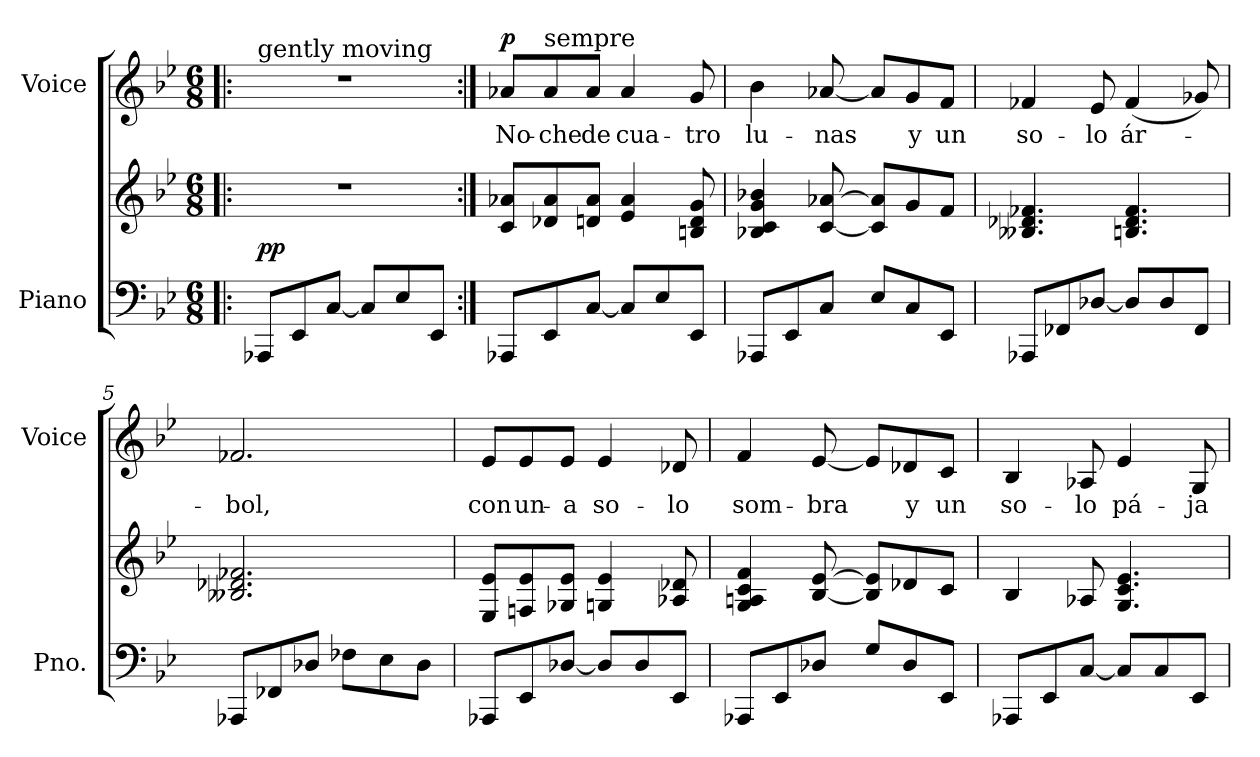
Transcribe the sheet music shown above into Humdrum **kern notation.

**kern	**kern	**dynam	**kern	**text	**dynam
*part2	*part2	*part2	*part1	*part1	*part1
*staff3	*staff2	*staff2/3	*staff1	*staff1	*staff1
*I"Piano	*	*	*I"Voice	*	*
*I'Pno.	*	*	*I'Voice	*	*
!!LO:PB:g=z
*clefF4	*clefG2	*	*clefG2	*	*
*k[b-e-]	*k[b-e-]	*	*k[b-e-]	*	*
*B-:	*B-:	*	*B-:	*	*
*M6/8	*M6/8	*	*M6/8	*	*
=1!|:	=1!|:	=1!|:	=1!|:	=1!|:	=1!|:
!	!	!	!LO:TX:a:t=gently moving	!	!
!	!LO:N:vis=1	!	!LO:N:vis=1	!	!
8AAA-Xi/L	2.r	pp	2.r	.	.
8EE-i/	.	.	.	.	.
[<8Ci/J	.	.	.	.	.
8Ci/L]	.	.	.	.	.
8E-i/	.	.	.	.	.
8EE-i/J	.	.	.	.	.
=2:|!	=2:|!	=2:|!	=2:|!	=2:|!	=2:|!
!	!	!	!	!LO:LY:b:color=#000000	!
8AAA-Xi/L	8ci/ 8a-XiL	.	8a-Xi/L	No-	p
!	!	!	!LO:TX:a:t=sempre	!	!
!	!	!	!	!LO:LY:b:color=#000000	!
8EE-i/	8d-Xi/ 8a-i	.	8a-i/	-che	.
!	!	!	!	!LO:LY:b:color=#000000	!
[<8Ci/J	8dni/ 8a-iJ	.	8a-i/J	de	.
!	!	!	!	!LO:LY:b:color=#000000	!
8Ci/L]	4e-i/ 4a-i	.	4a-i/	cua-	.
8E-i/	.	.	.	.	.
!	!	!	!	!LO:LY:b:color=#000000	!
8EE-i/J	8Bni/ 8di 8gi	.	8gi/	-tro	.
=3	=3	=3	=3	=3	=3
!	!	!	!	!LO:LY:b:color=#000000	!
8AAA-Xi/L	4B-Xi/ 4ci 4gi 4b-Xi	.	4b-i\	lu-	.
8EE-i/	.	.	.	.	.
!	!	!	!	!LO:LY:b:color=#000000	!
8Ci/J	[<8ci/ [>8a-Xi	.	[<8a-Xi/	-nas	.
8E-i/L	8ci/] 8a-i]L	.	8a-i/L]	.	.
!	!	!	!	!LO:LY:b:color=#000000	!
8Ci/	8gi/	.	8gi/	y	.
!	!	!	!	!LO:LY:b:color=#000000	!
8EE-i/J	8fi/J	.	8fi/J	un	.
!!LO:LB:g=z
=4	=4	=4	=4	=4	=4
!	!	!	!	!LO:LY:b:color=#000000	!
8AAA-Xi/L	4.B--Xi/ 4.d-Xi 4.f-Xi	.	4f-Xi/	so-	.
8FF-Xi/	.	.	.	.	.
!	!	!	!	!LO:LY:b:color=#000000	!
[<8D-Xi/J	.	.	8e-i/	-lo	.
!	!	!	!	!LO:LY:b:color=#000000	!
8D-i/L]	4.Bi/ 4.d-i 4.f-i	.	(4f-i/	ár-	.
8D-i/	.	.	.	.	.
8FF-i/J	.	.	8g-Xi/)	.	.
=5	=5	=5	=5	=5	=5
!	!	!	!	!LO:LY:b:color=#000000	!
8AAA-Xi/L	2.B--Xi/ 2.d-Xi 2.f-Xi	.	2.f-Xi/	-bol,	.
8FF-Xi/	.	.	.	.	.
8D-Xi/J	.	.	.	.	.
8F-Xi\L	.	.	.	.	.
8E-i\	.	.	.	.	.
8D-i\J	.	.	.	.	.
=6	=6	=6	=6	=6	=6
!	!	!	!	!LO:LY:b:color=#000000	!
8AAA-Xi/L	8E-i/ 8e-iL	.	8e-i/L	con	.
!	!	!	!	!LO:LY:b:color=#000000	!
8EE-i/	8Fni/ 8e-i	.	8e-i/	un-	.
!	!	!	!	!LO:LY:b:color=#000000	!
[<8D-Xi/J	8G-Xi/ 8e-iJ	.	8e-i/J	-a	.
!	!	!	!	!LO:LY:b:color=#000000	!
8D-i/L]	4Gni/ 4e-i	.	4e-i/	so-	.
8D-i/	.	.	.	.	.
!	!	!	!	!LO:LY:b:color=#000000	!
8EE-i/J	8A-Xi/ 8d-Xi	.	8d-Xi/	-lo	.
!!LO:LB:g=z
=7	=7	=7	=7	=7	=7
!	!	!	!	!LO:LY:b:color=#000000	!
8AAA-Xi/L	4Gi/ 4Ani 4ci 4fi	.	4fi/	som-	.
8EE-i/	.	.	.	.	.
!	!	!	!	!LO:LY:b:color=#000000	!
8D-Xi/J	[<8B-i/ [>8e-i	.	[<8e-i/	-bra	.
8Gi/L	8B-i/] 8e-i]L	.	8e-i/L]	.	.
!	!	!	!	!LO:LY:b:color=#000000	!
8D-i/	8d-Xi/	.	8d-Xi/	y	.
!	!	!	!	!LO:LY:b:color=#000000	!
8EE-i/J	8ci/J	.	8ci/J	un	.
=8	=8	=8	=8	=8	=8
!	!	!	!	!LO:LY:b:color=#000000	!
8AAA-Xi/L	4B-i/	.	4B-i/	so-	.
8EE-i/	.	.	.	.	.
!	!	!	!	!LO:LY:b:color=#000000	!
[<8Ci/J	8A-Xi/	.	8A-Xi/	-lo	.
!	!	!	!	!LO:LY:b:color=#000000	!
8Ci/L]	4.Gi/ 4.ci 4.e-i	.	4e-i/	pá-	.
8Ci/	.	.	.	.	.
!	!	!	!	!LO:LY:b:color=#000000	!
8EE-i/J	.	.	8Gi/	-ja-	.
=	=	=	=	=	=
*-	*-	*-	*-	*-	*-
